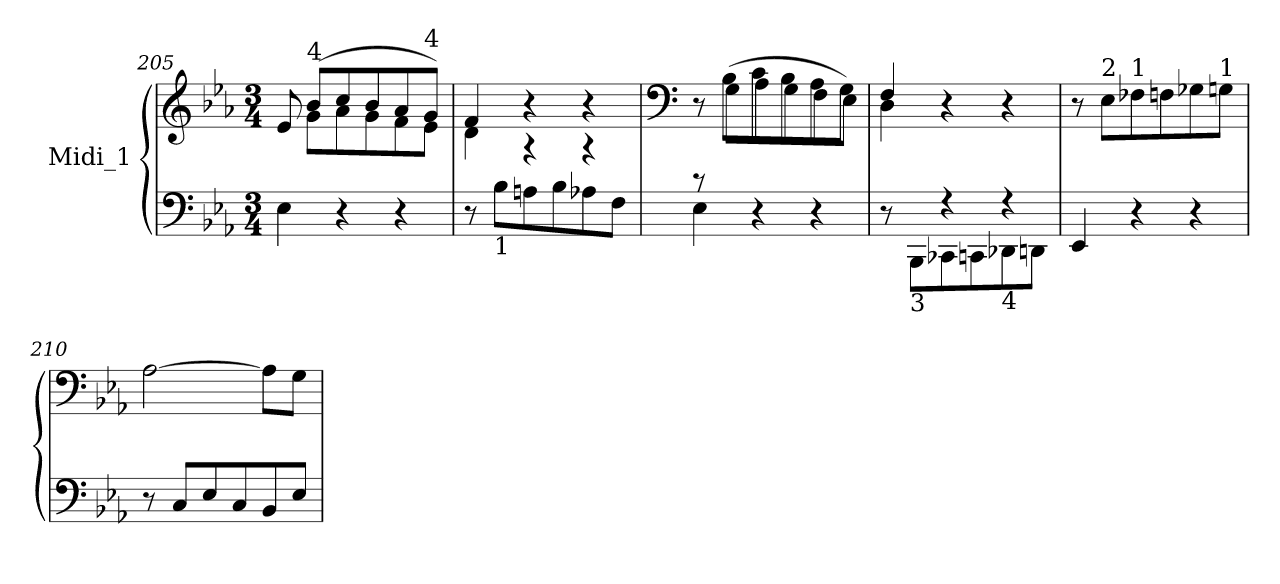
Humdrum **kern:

**kern	**kern
*part1	*part1
*staff2	*staff1
*I"Midi_1	*
*clefF4	*clefG2
*k[b-e-a-]	*k[b-e-a-]
*E-:	*E-:
*M3/4	*M3/4
=205	=205
*^	*^
8ryy	4E-\	8e-/	8ryy
!	!	!LO:TX:a:t=4	!
2ryy	.	(>8b-/L	8g\L
.	4r	8cc/	8a-\
.	.	8b-/	8g\
.	4r	8a-/	8f\
!	!	!LO:TX:a:t=4	!
8ryy	.	8g/J)	8e-\J
=206	=206	=206	=206
4ryy	8r	4f/	4d\
!	!LO:TX:b:t=1	!	!
.	8B-\L	.	.
4rb	8An\	4r	2ryy
.	8B-\	.	.
4rb	8A-X\	4r	.
.	8F\J	.	.
=207	=207	=207	=207
*	*	*clefF4	*
8r	4E-\	8r	8ryy
2ryy	.	(>8B-\L	8G\L
.	4r	8c\	8A-\
.	.	8B-\	8G\
.	4r	8A-\	8F\
8ryy	.	8G\J)	8E-\J
=208	=208	=208	=208
4ryy	8r	4F/	4D\
!	!LO:TX:b:t=3	!	!
.	8BBB-\L	.	.
4r	8CC-X\	4r	2ryy
.	8CCn\	.	.
!LO:TX:b:t=4	!	!	!
4r	8DD-X\	4r	.
.	8DDn\J	.	.
*	*	*v	*v
!!LO:PB:g=z
=209	=209	=209
4EE-/	2ryy	8r
!	!	!LO:TX:a:t=2
.	.	8E-\L
!	!	!LO:TX:a:t=1
4r	.	8F-X\
.	.	8Fn\
4r	4ryy	8G-X\
!	!	!LO:TX:a:t=1
.	.	8Gn\J
=210	=210	=210
8r	2ryy	[2A-\
8C/L	.	.
8E-/	.	.
8C/	.	.
8BB-/	4ryy	8A-\L]
8E-/J	.	8G\J
*v	*v	*
=	=
*-	*-
